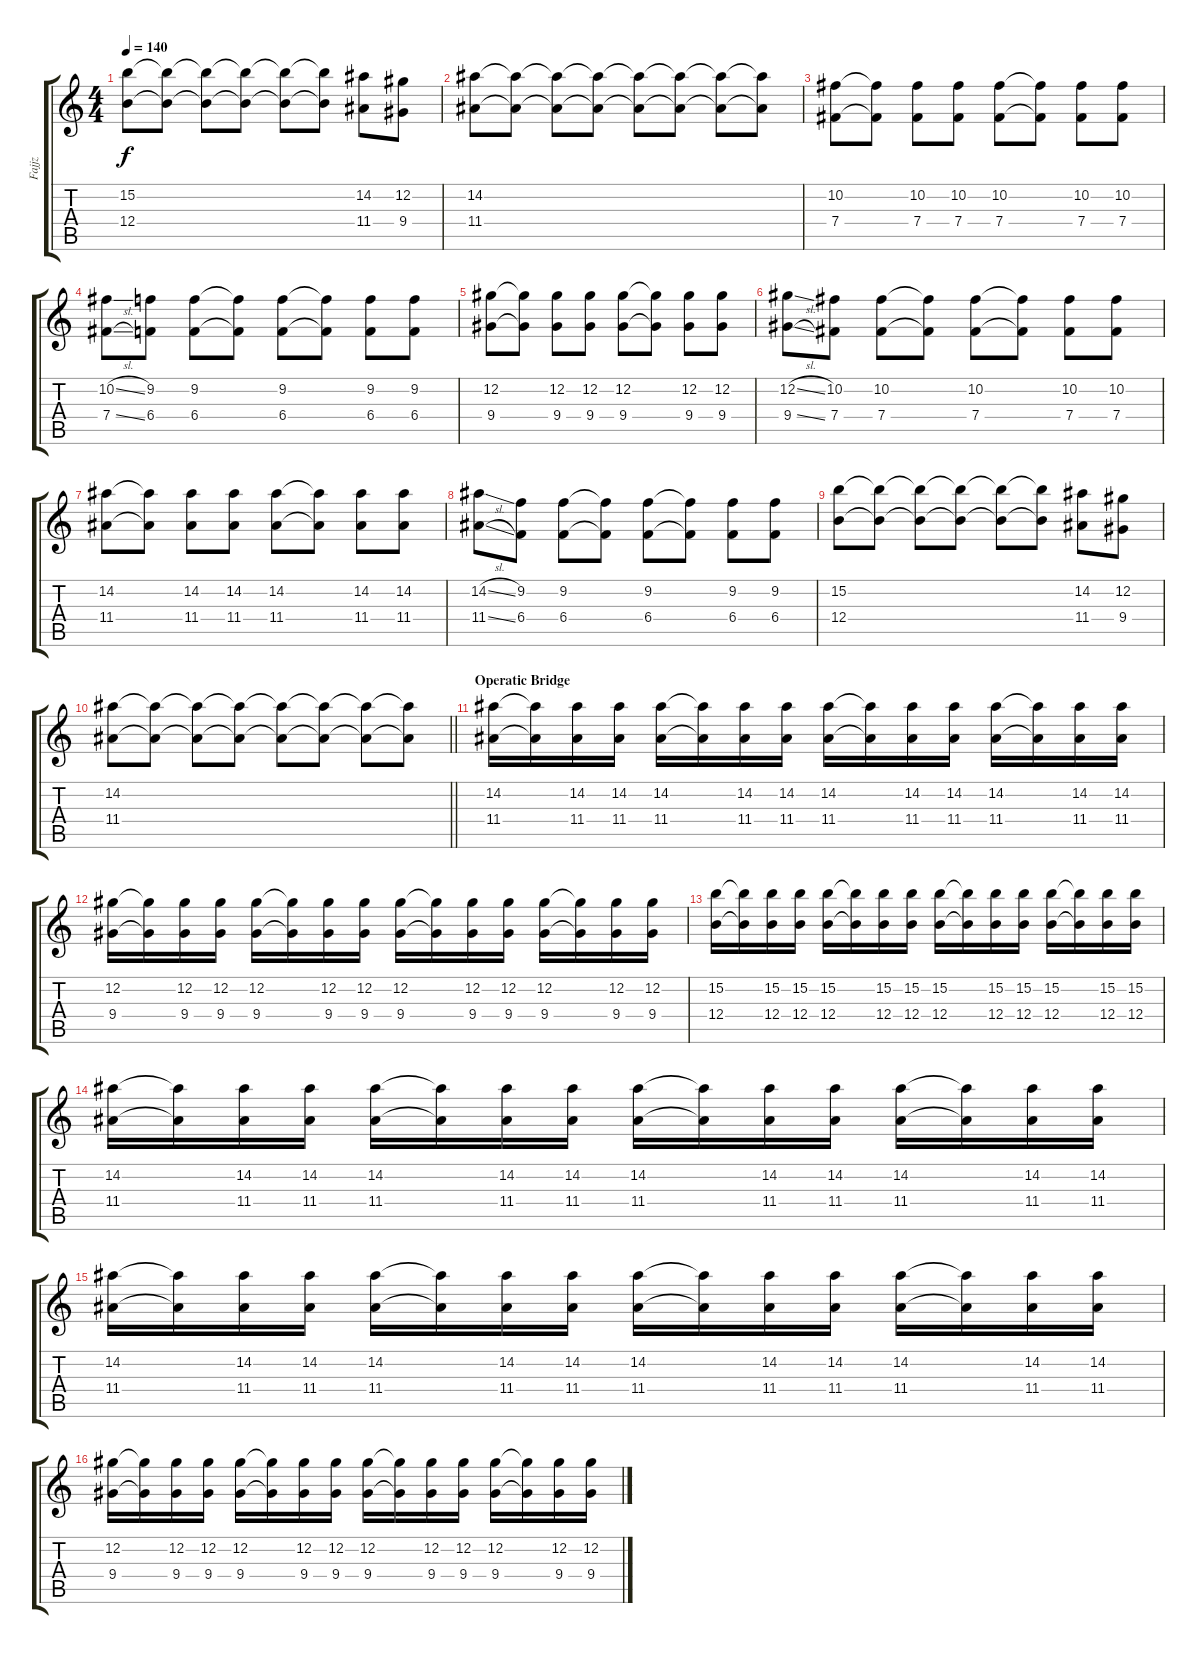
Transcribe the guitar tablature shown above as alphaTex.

\track ("Fajjz" "Fajjz") {instrument distortionguitar}
\staff {score tabs}
\tuning (Db4 Ab3 E3 B2 Gb2 B1) {hide}
\ts (4 4)
\tempo 140
\clef g2
\ks c
(15.2 12.4).8{dy f} (15.2{t} 12.4{t}).8 (15.2{t} 12.4{t}).8 (15.2{t} 12.4{t}).8 (15.2{t} 12.4{t}).8 (15.2{t} 12.4{t}).8 (14.2 11.4).8 (12.2 9.4).8 |
(14.2 11.4).8 (14.2{t} 11.4{t}).8 (14.2{t} 11.4{t}).8 (14.2{t} 11.4{t}).8 (14.2{t} 11.4{t}).8 (14.2{t} 11.4{t}).8 (14.2{t} 11.4{t}).8 (14.2{t} 11.4{t}).8 |
(10.2 7.4).8 (10.2{t} 7.4{t}).8 (10.2 7.4).8 (10.2 7.4).8 (10.2 7.4).8 (10.2{t} 7.4{t}).8 (10.2 7.4).8 (10.2 7.4).8 |
(10.2{sl} 7.4{sl}).8 (9.2 6.4).8 (9.2 6.4).8 (9.2{t} 6.4{t}).8 (9.2 6.4).8 (9.2{t} 6.4{t}).8 (9.2 6.4).8 (9.2 6.4).8 |
(12.2 9.4).8 (12.2{t} 9.4{t}).8 (12.2 9.4).8 (12.2 9.4).8 (12.2 9.4).8 (12.2{t} 9.4{t}).8 (12.2 9.4).8 (12.2 9.4).8 |
(12.2{sl} 9.4{sl}).8 (10.2 7.4).8 (10.2 7.4).8 (10.2{t} 7.4{t}).8 (10.2 7.4).8 (10.2{t} 7.4{t}).8 (10.2 7.4).8 (10.2 7.4).8 |
(14.2 11.4).8 (14.2{t} 11.4{t}).8 (14.2 11.4).8 (14.2 11.4).8 (14.2 11.4).8 (14.2{t} 11.4{t}).8 (14.2 11.4).8 (14.2 11.4).8 |
(14.2{sl} 11.4{sl}).8 (9.2 6.4).8 (9.2 6.4).8 (9.2{t} 6.4{t}).8 (9.2 6.4).8 (9.2{t} 6.4{t}).8 (9.2 6.4).8 (9.2 6.4).8 |
(15.2 12.4).8 (15.2{t} 12.4{t}).8 (15.2{t} 12.4{t}).8 (15.2{t} 12.4{t}).8 (15.2{t} 12.4{t}).8 (15.2{t} 12.4{t}).8 (14.2 11.4).8 (12.2 9.4).8 |
\barLineRight lightlight
(14.2 11.4).8 (14.2{t} 11.4{t}).8 (14.2{t} 11.4{t}).8 (14.2{t} 11.4{t}).8 (14.2{t} 11.4{t}).8 (14.2{t} 11.4{t}).8 (14.2{t} 11.4{t}).8 (14.2{t} 11.4{t}).8 |
\section ("" "Operatic Bridge")
(14.2 11.4).16 (14.2{t} 11.4{t}).16 (14.2 11.4).16 (14.2 11.4).16 (14.2 11.4).16 (14.2{t} 11.4{t}).16 (14.2 11.4).16 (14.2 11.4).16 (14.2 11.4).16 (14.2{t} 11.4{t}).16 (14.2 11.4).16 (14.2 11.4).16 (14.2 11.4).16 (14.2{t} 11.4{t}).16 (14.2 11.4).16 (14.2 11.4).16 |
(12.2 9.4).16 (12.2{t} 9.4{t}).16 (12.2 9.4).16 (12.2 9.4).16 (12.2 9.4).16 (12.2{t} 9.4{t}).16 (12.2 9.4).16 (12.2 9.4).16 (12.2 9.4).16 (12.2{t} 9.4{t}).16 (12.2 9.4).16 (12.2 9.4).16 (12.2 9.4).16 (12.2{t} 9.4{t}).16 (12.2 9.4).16 (12.2 9.4).16 |
(15.2 12.4).16 (15.2{t} 12.4{t}).16 (15.2 12.4).16 (15.2 12.4).16 (15.2 12.4).16 (15.2{t} 12.4{t}).16 (15.2 12.4).16 (15.2 12.4).16 (15.2 12.4).16 (15.2{t} 12.4{t}).16 (15.2 12.4).16 (15.2 12.4).16 (15.2 12.4).16 (15.2{t} 12.4{t}).16 (15.2 12.4).16 (15.2 12.4).16 |
(14.2 11.4).16 (14.2{t} 11.4{t}).16 (14.2 11.4).16 (14.2 11.4).16 (14.2 11.4).16 (14.2{t} 11.4{t}).16 (14.2 11.4).16 (14.2 11.4).16 (14.2 11.4).16 (14.2{t} 11.4{t}).16 (14.2 11.4).16 (14.2 11.4).16 (14.2 11.4).16 (14.2{t} 11.4{t}).16 (14.2 11.4).16 (14.2 11.4).16 |
(14.2 11.4).16 (14.2{t} 11.4{t}).16 (14.2 11.4).16 (14.2 11.4).16 (14.2 11.4).16 (14.2{t} 11.4{t}).16 (14.2 11.4).16 (14.2 11.4).16 (14.2 11.4).16 (14.2{t} 11.4{t}).16 (14.2 11.4).16 (14.2 11.4).16 (14.2 11.4).16 (14.2{t} 11.4{t}).16 (14.2 11.4).16 (14.2 11.4).16 |
(12.2 9.4).16 (12.2{t} 9.4{t}).16 (12.2 9.4).16 (12.2 9.4).16 (12.2 9.4).16 (12.2{t} 9.4{t}).16 (12.2 9.4).16 (12.2 9.4).16 (12.2 9.4).16 (12.2{t} 9.4{t}).16 (12.2 9.4).16 (12.2 9.4).16 (12.2 9.4).16 (12.2{t} 9.4{t}).16 (12.2 9.4).16 (12.2 9.4).16
